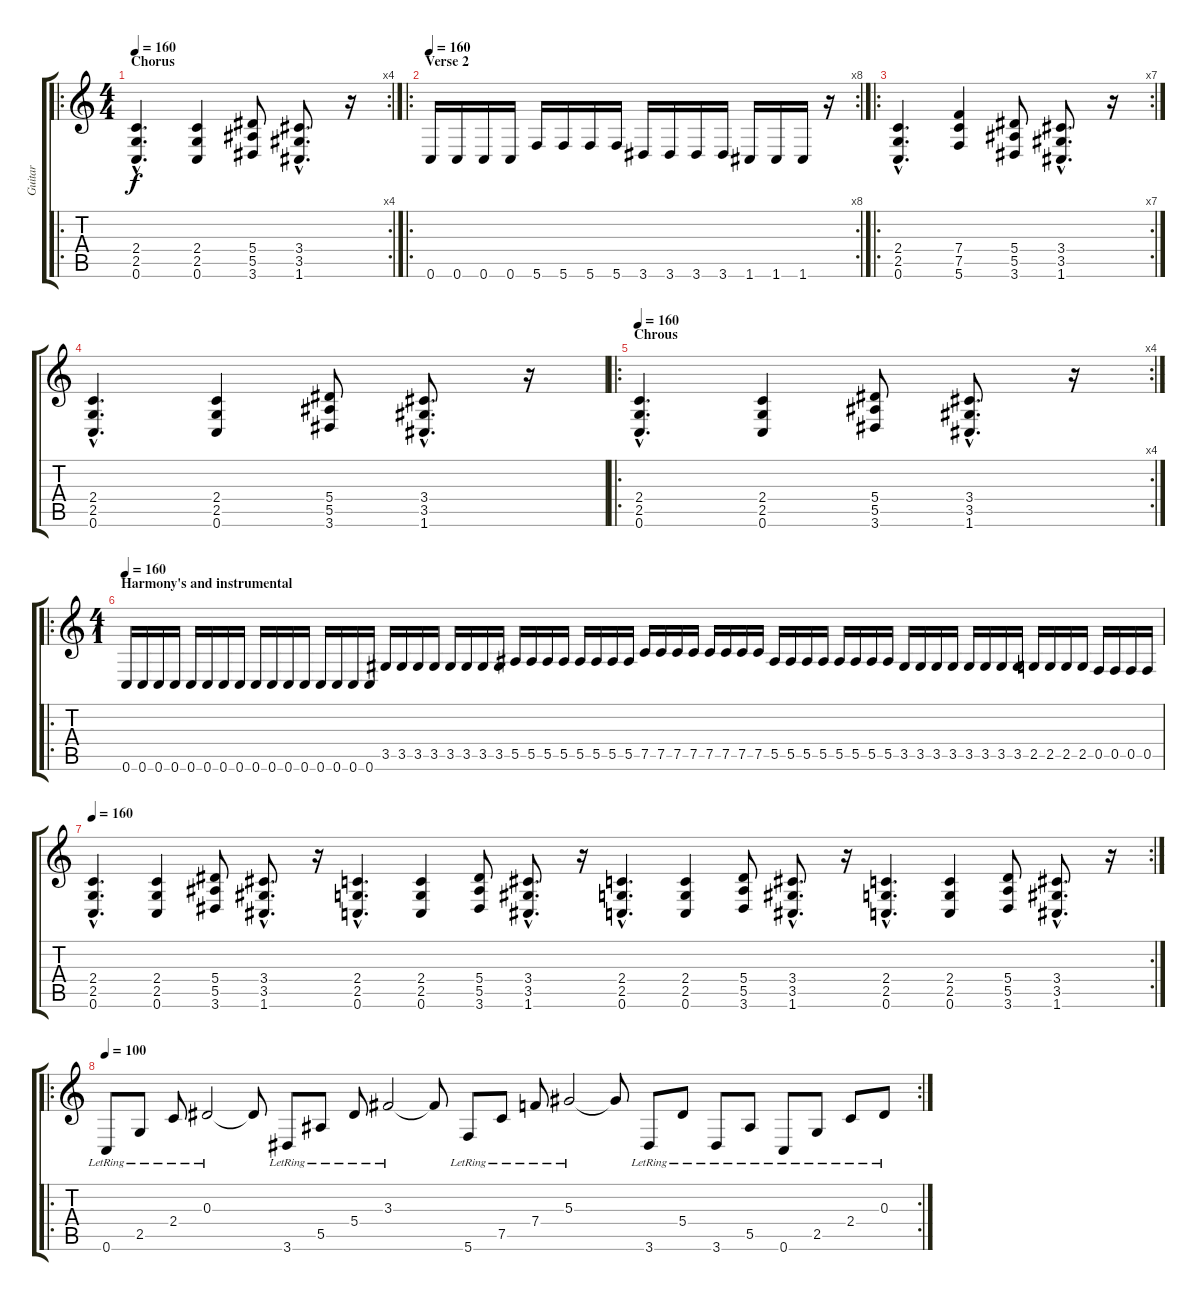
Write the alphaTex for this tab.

\track ("Guitar" "Guitar") {instrument overdrivenguitar}
\staff {score tabs}
\tuning (C4 G3 Eb3 Bb2 F2 C2) {hide}
\ro
\rc 4
\ts (4 4)
\section ("" "Chorus ")
\tempo 160
\clef g2
\ks c
(2.4{hac} 2.5{hac} 0.6{hac}).4{d dy f} (2.4 2.5 0.6).4 (5.4 5.5 3.6).8 (3.4{hac} 3.5{hac} 1.6{hac}).8{d} r.16 |
\ro
\rc 8
\section ("" "Verse 2")
\tempo 160
0.6.16 0.6.16 0.6.16 0.6.16 5.6.16 5.6.16 5.6.16 5.6.16 3.6.16 3.6.16 3.6.16 3.6.16 1.6.16 1.6.16 1.6.16 r.16 |
\ro
\rc 7
(2.4{hac} 2.5{hac} 0.6{hac}).4{d} (7.4 7.5 5.6).4 (5.4 5.5 3.6).8 (3.4{hac} 3.5{hac} 1.6{hac}).8{d} r.16 |
(2.4{hac} 2.5{hac} 0.6{hac}).4{d} (2.4 2.5 0.6).4 (5.4 5.5 3.6).8 (3.4{hac} 3.5{hac} 1.6{hac}).8{d} r.16 |
\ro
\rc 4
\section ("" "Chrous")
\tempo 160
(2.4{hac} 2.5{hac} 0.6{hac}).4{d} (2.4 2.5 0.6).4 (5.4 5.5 3.6).8 (3.4{hac} 3.5{hac} 1.6{hac}).8{d} r.16 |
\ro
\ts (4 1)
\section ("" "Harmony's and instrumental")
\tempo 160
0.6.16 0.6.16 0.6.16 0.6.16 0.6.16 0.6.16 0.6.16 0.6.16 0.6.16 0.6.16 0.6.16 0.6.16 0.6.16 0.6.16 0.6.16 0.6.16 3.5.16 3.5.16 3.5.16 3.5.16 3.5.16 3.5.16 3.5.16 3.5.16 5.5.16 5.5.16 5.5.16 5.5.16 5.5.16 5.5.16 5.5.16 5.5.16 7.5.16 7.5.16 7.5.16 7.5.16 7.5.16 7.5.16 7.5.16 7.5.16 5.5.16 5.5.16 5.5.16 5.5.16 5.5.16 5.5.16 5.5.16 5.5.16 3.5.16 3.5.16 3.5.16 3.5.16 3.5.16 3.5.16 3.5.16 3.5.16 2.5.16 2.5.16 2.5.16 2.5.16 0.5.16 0.5.16 0.5.16 0.5.16 |
\rc 2
\tempo 160
(2.4{hac} 2.5{hac} 0.6{hac}).4{d} (2.4 2.5 0.6).4 (5.4 5.5 3.6).8 (3.4{hac} 3.5{hac} 1.6{hac}).8{d} r.16 (2.4{hac} 2.5{hac} 0.6{hac}).4{d} (2.4 2.5 0.6).4 (5.4 5.5 3.6).8 (3.4{hac} 3.5{hac} 1.6{hac}).8{d} r.16 (2.4{hac} 2.5{hac} 0.6{hac}).4{d} (2.4 2.5 0.6).4 (5.4 5.5 3.6).8 (3.4{hac} 3.5{hac} 1.6{hac}).8{d} r.16 (2.4{hac} 2.5{hac} 0.6{hac}).4{d} (2.4 2.5 0.6).4 (5.4 5.5 3.6).8 (3.4{hac} 3.5{hac} 1.6{hac}).8{d} r.16 |
\ro
\rc 2
\tempo 100
0.6{lr}.8{instrument electricguitarclean} 2.5{lr}.8 2.4{lr}.8 0.3{lr}.2 0.3{t}.8 3.6{lr}.8 5.5{lr}.8 5.4{lr}.8 3.3{lr}.2 3.3{t}.8 5.6{lr}.8 7.5{lr}.8 7.4{lr}.8 5.3{lr}.2 5.3{t}.8 3.6{lr}.8 5.4{lr}.8 3.6{lr}.8 5.5{lr}.8 0.6{lr}.8 2.5{lr}.8 2.4{lr}.8 0.3{lr}.8
